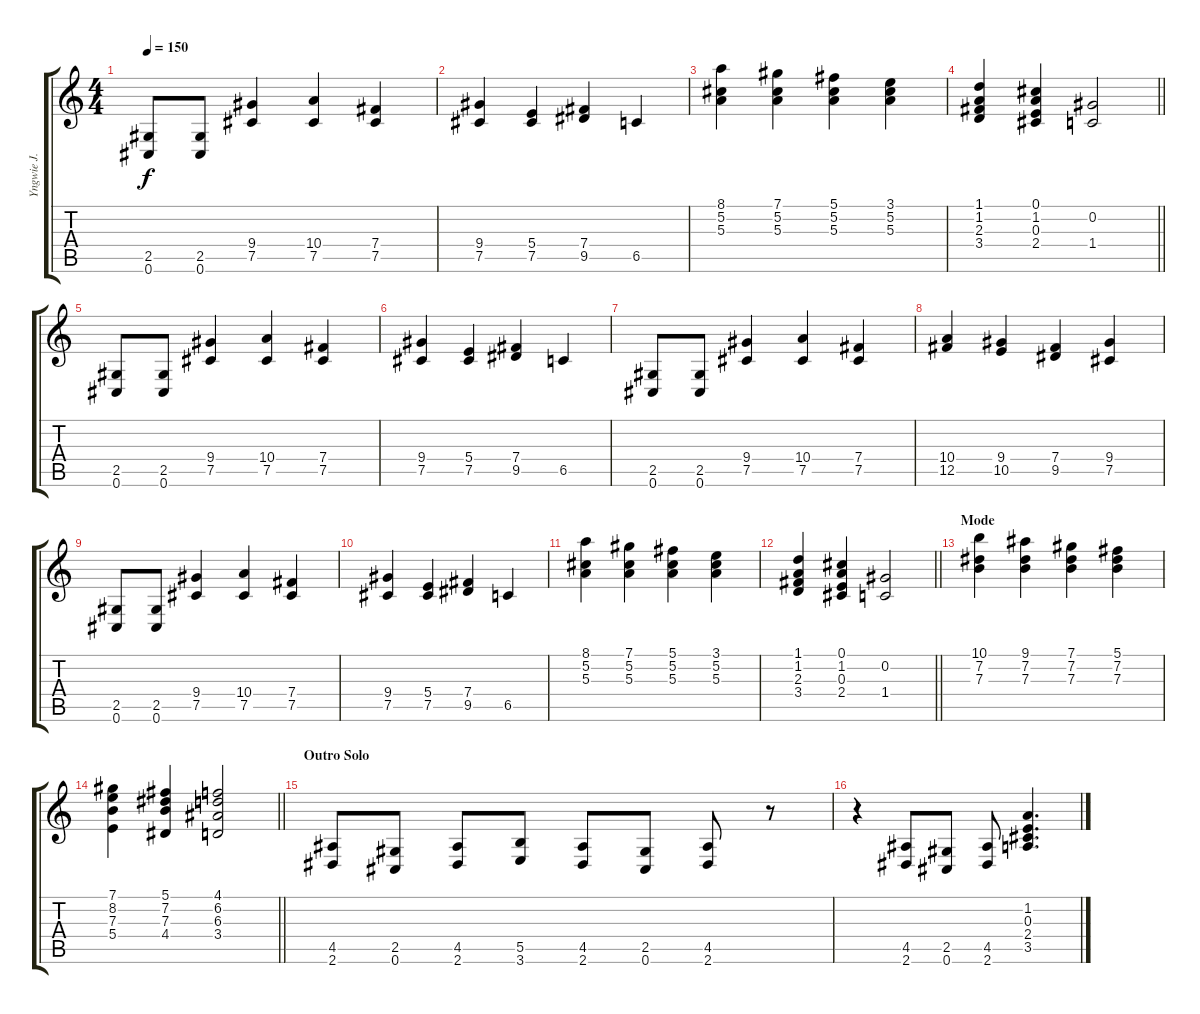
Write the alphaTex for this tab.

\track ("Yngwie J. Malmsteen" "Yngwie J. ") {instrument overdrivenguitar}
\staff {score tabs}
\tuning (Db4 Ab3 E3 B2 Gb2 Db2) {hide}
\ts (4 4)
\tempo 150
\clef g2
\ks c
(2.5 0.6).8{dy f} (2.5 0.6).8 (9.4 7.5).4 (10.4 7.5).4 (7.4 7.5).4 |
(9.4 7.5).4 (5.4 7.5).4 (7.4 9.5).4 6.5.4 |
(8.1 5.2 5.3).4 (7.1 5.2 5.3).4 (5.1 5.2 5.3).4 (3.1 5.2 5.3).4 |
\barLineRight lightlight
(1.1 1.2 2.3 3.4).4 (0.1 1.2 0.3 2.4).4 (0.2 1.4).2 |
(2.5 0.6).8 (2.5 0.6).8 (9.4 7.5).4 (10.4 7.5).4 (7.4 7.5).4 |
(9.4 7.5).4 (5.4 7.5).4 (7.4 9.5).4 6.5.4 |
(2.5 0.6).8 (2.5 0.6).8 (9.4 7.5).4 (10.4 7.5).4 (7.4 7.5).4 |
(10.4 12.5).4 (9.4 10.5).4 (7.4 9.5).4 (9.4 7.5).4 |
(2.5 0.6).8 (2.5 0.6).8 (9.4 7.5).4 (10.4 7.5).4 (7.4 7.5).4 |
(9.4 7.5).4 (5.4 7.5).4 (7.4 9.5).4 6.5.4 |
(8.1 5.2 5.3).4 (7.1 5.2 5.3).4 (5.1 5.2 5.3).4 (3.1 5.2 5.3).4 |
\barLineRight lightlight
(1.1 1.2 2.3 3.4).4 (0.1 1.2 0.3 2.4).4 (0.2 1.4).2 |
\section ("" "Mode")
(10.1 7.2 7.3).4 (9.1 7.2 7.3).4 (7.1 7.2 7.3).4 (5.1 7.2 7.3).4 |
\barLineRight lightlight
(7.1 8.2 7.3 5.4).4 (5.1 7.2 7.3 4.4).4 (4.1 6.2 6.3 3.4).2 |
\section ("" "Outro Solo")
(4.5 2.6).8 (2.5 0.6).8 (4.5 2.6).8 (5.5 3.6).8 (4.5 2.6).8 (2.5 0.6).8 (4.5 2.6).8 r.8 |
r.4 (4.5 2.6).8 (2.5 0.6).8 (4.5 2.6).8 (1.2 0.3 2.4 3.5).4{d}
